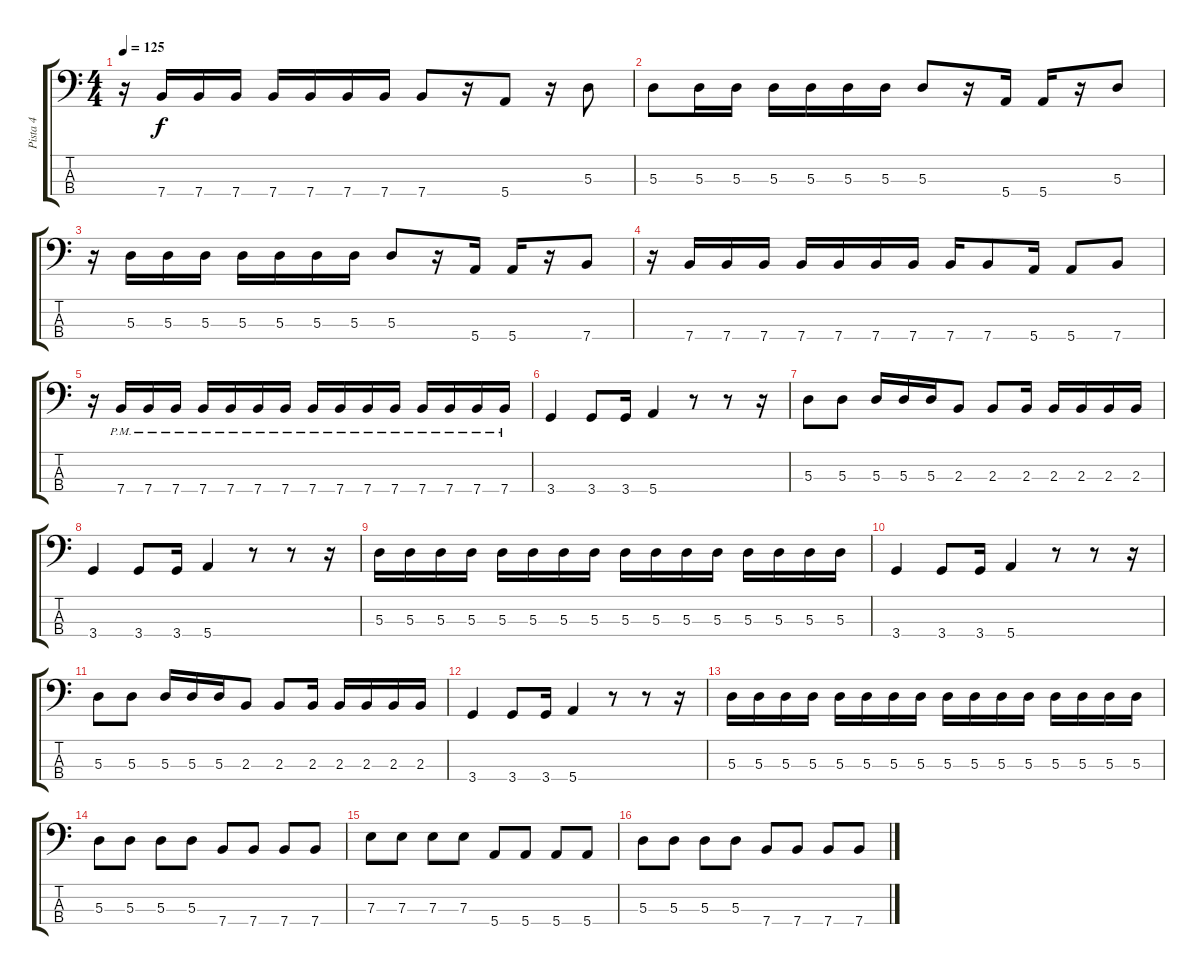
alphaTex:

\track ("Pista 4" "Pista 4") {instrument electricbassfinger}
\staff {score tabs}
\tuning (G2 D2 A1 E1) {hide}
\ts (4 4)
\tempo 125
\clef f4
\ks c
r.16{dy f} 7.4.16 7.4.16 7.4.16 7.4.16 7.4.16 7.4.16 7.4.16 7.4.8 r.16 5.4.8 r.16 5.3.8 |
5.3.8 5.3.16 5.3.16 5.3.16 5.3.16 5.3.16 5.3.16 5.3.8 r.16 5.4.16 5.4.16 r.16 5.3.8 |
r.16 5.3.16 5.3.16 5.3.16 5.3.16 5.3.16 5.3.16 5.3.16 5.3.8 r.16 5.4.16 5.4.16 r.16 7.4.8 |
r.16 7.4.16 7.4.16 7.4.16 7.4.16 7.4.16 7.4.16 7.4.16 7.4.16 7.4.8 5.4.16 5.4.8 7.4.8 |
r.16 7.4{pm}.16 7.4{pm}.16 7.4{pm}.16 7.4{pm}.16 7.4{pm}.16 7.4{pm}.16 7.4{pm}.16 7.4{pm}.16 7.4{pm}.16 7.4{pm}.16 7.4{pm}.16 7.4{pm}.16 7.4{pm}.16 7.4{pm}.16 7.4{pm}.16 |
3.4.4 3.4.8 3.4.16 5.4.4 r.8 r.8 r.16 |
5.3.8 5.3.8 5.3.16 5.3.16 5.3.16 2.3.8 2.3.8 2.3.16 2.3.16 2.3.16 2.3.16 2.3.16 |
3.4.4 3.4.8 3.4.16 5.4.4 r.8 r.8 r.16 |
5.3.16 5.3.16 5.3.16 5.3.16 5.3.16 5.3.16 5.3.16 5.3.16 5.3.16 5.3.16 5.3.16 5.3.16 5.3.16 5.3.16 5.3.16 5.3.16 |
3.4.4 3.4.8 3.4.16 5.4.4 r.8 r.8 r.16 |
5.3.8 5.3.8 5.3.16 5.3.16 5.3.16 2.3.8 2.3.8 2.3.16 2.3.16 2.3.16 2.3.16 2.3.16 |
3.4.4 3.4.8 3.4.16 5.4.4 r.8 r.8 r.16 |
5.3.16 5.3.16 5.3.16 5.3.16 5.3.16 5.3.16 5.3.16 5.3.16 5.3.16 5.3.16 5.3.16 5.3.16 5.3.16 5.3.16 5.3.16 5.3.16 |
5.3.8 5.3.8 5.3.8 5.3.8 7.4.8 7.4.8 7.4.8 7.4.8 |
7.3.8 7.3.8 7.3.8 7.3.8 5.4.8 5.4.8 5.4.8 5.4.8 |
5.3.8 5.3.8 5.3.8 5.3.8 7.4.8 7.4.8 7.4.8 7.4.8
